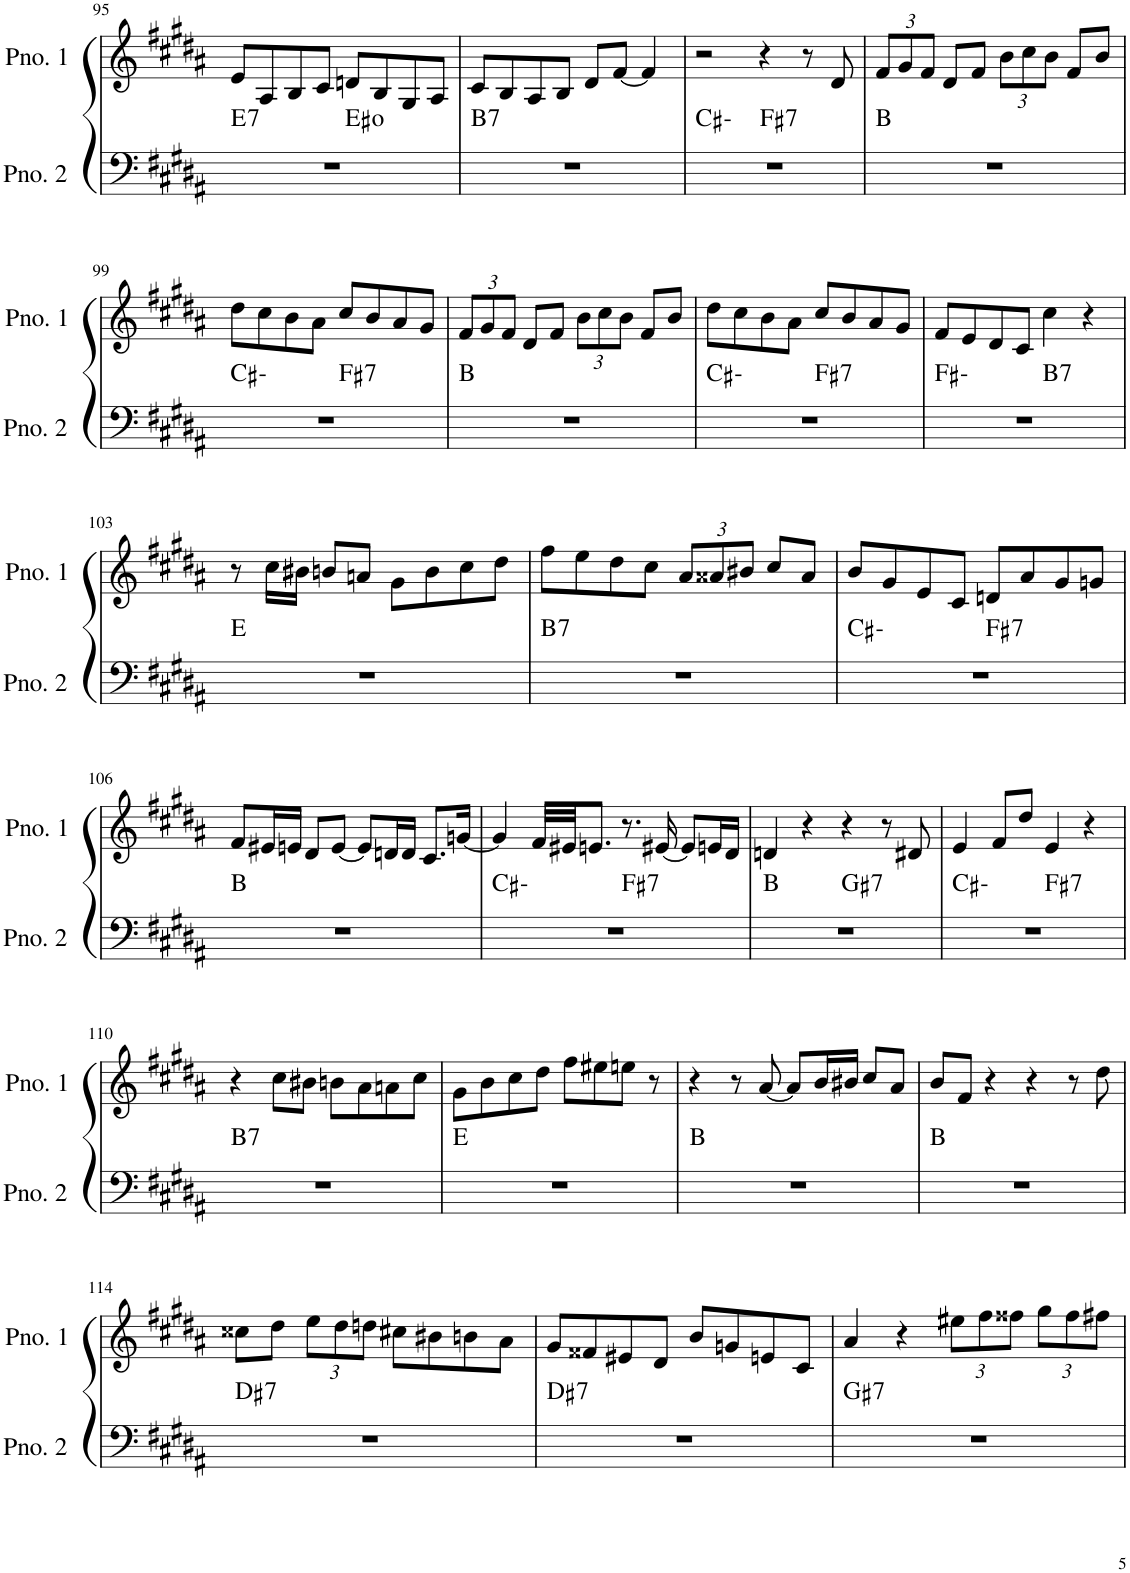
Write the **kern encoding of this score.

**kern	**harte	**kern
*part2	*part2	*part1
*staff2	*	*staff1
*I"ピアノ 2	*	*I"ピアノ 1
!!LO:PB:g=z
*clefF4	*	*clefG2
*k[f#c#g#d#a#]	*	*k[f#c#g#d#a#]
*M4/4	*	*M4/4
=95	=95	=95
!	!LO:H:kt=7	!
*^	*	*
1r	2ryy	E:7	8e/L
.	.	.	8A#/
.	.	.	8B/
.	.	.	8c#/J
.	2ryy	E#:dim	8dn/L
.	.	.	8B/
.	.	.	8G#/
.	.	.	8A#/J
=96	=96	=96	=96
!	!	!LO:H:kt=7	!
*v	*v	*	*
1r	B:7	8c#/L
.	.	8B/
.	.	8A#/
.	.	8B/J
.	.	8d#/L
.	.	[8f#/J
.	.	4f#/]
=97	=97	=97
*^	*	*
1r	2ryy	C#:min	2r
!	!	!LO:H:kt=7	!
.	2ryy	F#:7	4r
.	.	.	8r
.	.	.	8d#/
*v	*v	*	*
=98	=98	=98
*	*	*Xbrackettup
1r	B:maj	12f#/L
.	.	12g#/
.	.	12f#/J
.	.	8d#/L
.	.	8f#/J
.	.	12b\L
.	.	12cc#\
.	.	12b\J
.	.	8f#/L
.	.	8b/J
!!LO:LB:g=z
=99	=99	=99
*^	*	*
1r	2ryy	C#:min	8dd#\L
.	.	.	8cc#\
.	.	.	8b\
.	.	.	8a#\J
!	!	!LO:H:kt=7	!
.	2ryy	F#:7	8cc#/L
.	.	.	8b/
.	.	.	8a#/
.	.	.	8g#/J
*v	*v	*	*
=100	=100	=100
1r	B:maj	12f#/L
.	.	12g#/
.	.	12f#/J
.	.	8d#/L
.	.	8f#/J
.	.	12b\L
.	.	12cc#\
.	.	12b\J
.	.	8f#/L
.	.	8b/J
=101	=101	=101
*^	*	*
1r	2ryy	C#:min	8dd#\L
.	.	.	8cc#\
.	.	.	8b\
.	.	.	8a#\J
!	!	!LO:H:kt=7	!
.	2ryy	F#:7	8cc#/L
.	.	.	8b/
.	.	.	8a#/
.	.	.	8g#/J
=102	=102	=102	=102
1r	2ryy	F#:min	8f#/L
.	.	.	8e/
.	.	.	8d#/
.	.	.	8c#/J
!	!	!LO:H:kt=7	!
.	2ryy	B:7	4cc#\
.	.	.	4r
*v	*v	*	*
!!LO:LB:g=z
=103	=103	=103
1r	E:maj	8r
.	.	16cc#\LL
.	.	16b#X\JJ
.	.	8bn/L
.	.	8an/J
.	.	8g#\L
.	.	8b\
.	.	8cc#\
.	.	8dd#\J
=104	=104	=104
!	!LO:H:kt=7	!
1r	B:7	8ff#\L
.	.	8ee\
.	.	8dd#\
.	.	8cc#\J
.	.	12a#/L
.	.	12a##X/
.	.	12b#X/J
.	.	8cc#/L
.	.	8a##/J
=105	=105	=105
*^	*	*
1r	2ryy	C#:min	8b/L
.	.	.	8g#/
.	.	.	8e/
.	.	.	8c#/J
!	!	!LO:H:kt=7	!
.	2ryy	F#:7	8dn/L
.	.	.	8a#/
.	.	.	8g#/
.	.	.	8gn/J
*v	*v	*	*
!!LO:LB:g=z
=106	=106	=106
1r	B:maj	8f#/L
.	.	16e#X/L
.	.	16en/JJ
.	.	8d#/L
.	.	[8e/J
.	.	8e/L]
.	.	16dn/L
.	.	16d/JJ
.	.	8.c#/L
.	.	[16gn/Jk
=107	=107	=107
*^	*	*
1r	2ryy	C#:min	4g/]
.	.	.	32f#/LLL
.	.	.	32e#X/JJ
.	.	.	8.en/J
!	!	!LO:H:kt=7	!
.	2ryy	F#:7	8.r
.	.	.	[16e#X/
.	.	.	8e#/L]
.	.	.	16en/L
.	.	.	16d#/JJ
=108	=108	=108	=108
1r	2ryy	B:maj	4dn/
.	.	.	4r
!	!	!LO:H:kt=7	!
.	2ryy	G#:7	4r
.	.	.	8r
.	.	.	8d#X/
=109	=109	=109	=109
1r	2ryy	C#:min	4e/
.	.	.	8f#/L
.	.	.	8dd#/J
!	!	!LO:H:kt=7	!
.	2ryy	F#:7	4e/
.	.	.	4r
!!LO:LB:g=z
=110	=110	=110	=110
!	!	!LO:H:kt=7	!
*v	*v	*	*
1r	B:7	4r
.	.	8cc#\L
.	.	8b#X\J
.	.	8bn\L
.	.	8a#\
.	.	8an\
.	.	8cc#\J
=111	=111	=111
1r	E:maj	8g#\L
.	.	8b\
.	.	8cc#\
.	.	8dd#\J
.	.	8ff#\L
.	.	8ee#X\
.	.	8een\J
.	.	8r
=112	=112	=112
1r	B:maj	4r
.	.	8r
.	.	[8a#/
.	.	8a#/L]
.	.	16b/L
.	.	16b#X/JJ
.	.	8cc#/L
.	.	8a#/J
=113	=113	=113
1r	B:maj	8b/L
.	.	8f#/J
.	.	4r
.	.	4r
.	.	8r
.	.	8dd#\
!!LO:LB:g=z
=114	=114	=114
!	!LO:H:kt=7	!
1r	D#:7	8cc##X\L
.	.	8dd#\J
.	.	12ee\L
.	.	12dd#\
.	.	12ddn\J
.	.	8cc#X\L
.	.	8b#X\
.	.	8bn\
.	.	8a#\J
=115	=115	=115
!	!LO:H:kt=7	!
1r	D#:7	8g#/L
.	.	8f##X/
.	.	8e#X/
.	.	8d#/J
.	.	8b/L
.	.	8gn/
.	.	8en/
.	.	8c#/J
=116	=116	=116
!	!LO:H:kt=7	!
1r	G#:7	4a#/
.	.	4r
.	.	12ee#X\L
.	.	12ff#\
.	.	12ff##X\J
.	.	12gg#\L
.	.	12ff##\
.	.	12ff#X\J
=	=	=
*-	*-	*-
